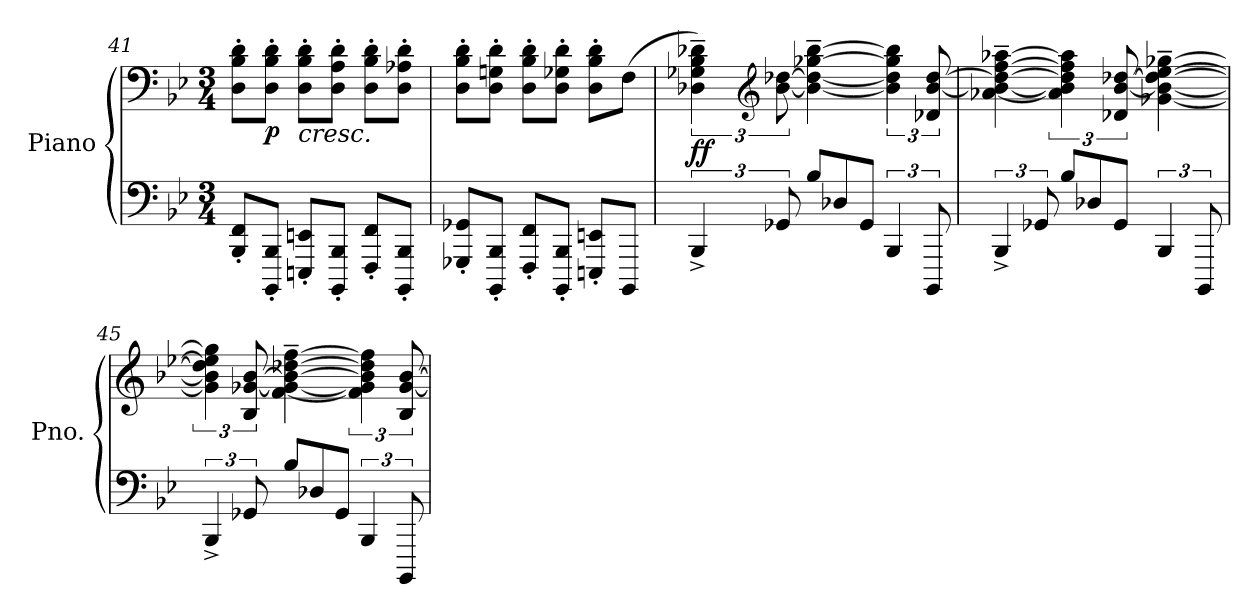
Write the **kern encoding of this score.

**kern	**kern	**dynam
*part1	*part1	*part1
*staff2	*staff1	*staff1/2
*I"Piano	*	*
*I'Pno.	*	*
!!LO:LB:g=z
*clefF4	*clefF4	*
*k[b-e-]	*k[b-e-]	*
*M3/4	*M3/4	*
=41	=41	=41
8BBB-/' 8FF/'L	8D\' 8B-\' 8d\'L	.
!	!	!LO:DY:b
8BBBB-/' 8BBB-/'J	8D\' 8B-\' 8d\'J	p
!	!LO:TX:b:i:t=cresc.	!
8EEEn/' 8EEn/'L	8D\' 8B-\' 8d\'L	.
8BBBB-/' 8BBB-/'J	8D\' 8A\' 8d\'J	.
8FFF/' 8FF/'L	8D\' 8B-\' 8d\'L	.
8BBBB-/' 8BBB-/'J	8D\' 8A-X\' 8d\'J	.
=42	=42	=42
8GGG-X/' 8GG-X/'L	8D\' 8B-\' 8d\'L	.
8BBBB-/' 8BBB-/'J	8D\' 8Gn\' 8d\'J	.
8FFF/' 8FF/'L	8D\' 8B-\' 8d\'L	.
8BBBB-/' 8BBB-/'J	8D\' 8G-X\' 8d\'J	.
8EEEn/' 8EEn/'L	8D\' 8B-\' 8d\'L	.
8BBBB-/J	(>8F\J	.
=43	=43	=43
!	!	!LO:DY:b
6BBB-^/	6D-X\~ 6G-X\~ 6B-\~ 6d-X\~)	ff
*	*clefG2	*
12GG-X/	[12b-\ [12dd-X\	.
*Xtuplet	*	*
12B-/L	4b-\_~ 4dd-\_~ [4gg-X\~ [4bb-\~	.
12D-X/	.	.
12GG-/J	.	.
*tuplet	*	*
6BBB-/	6b-\] 6dd-\] 6gg-\] 6bb-\]	.
12BBBB-/	12d-X/ [12b-/ [12dd-/	.
=44	=44	=44
6BBB-^/	[4a-X\~ 4b-\_~ 4dd-\_~ [4ff\~ [4aa-X\~	.
12GG-X/	.	.
*Xtuplet	*	*
12B-/L	6a-\] 6b-\] 6dd-\] 6ff\] 6aa-\]	.
12D-X/	.	.
12GG-/J	12d-X/ [12b-/ [12dd-X/	.
*tuplet	*	*
6BBB-/	[4g-X\~ 4b-\_~ 4dd-\_~ [4ee-\~ [4gg-X\~	.
12BBBB-/	.	.
=45	=45	=45
6BBB-^/	6g-\] 6b-\] 6dd-\] 6ee-\] 6gg-\]	.
12GG-X/	12B-/ [12g-X/ [12b-/	.
*Xtuplet	*	*
12B-/L	[4f\~ 4g-\_~ 4b-\_~ [4dd-X\~ [4ff\~	.
12D-X/	.	.
12GG-/J	.	.
*tuplet	*	*
6BBB-/	6f\] 6g-\] 6b-\] 6dd-\] 6ff\]	.
12BBBB-/	12B-/ [12g-/ [12b-/	.
=	=	=
*-	*-	*-
